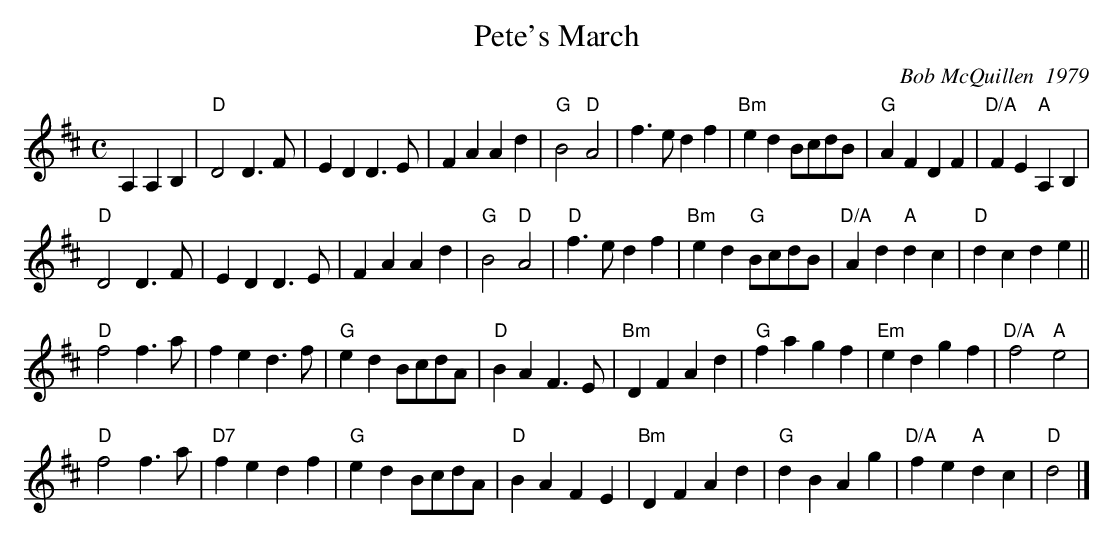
X:1
T: Pete's March
C: Bob McQuillen  1979
M: C
L: 1/4
K: D
A,A,B, \
| "D"D2  D>F | ED D>E | FA Ad | "G"B2 "D"A2 | f>e df | "Bm"ed B/c/d/B/ | "G"AFDF | "D/A"FE "A"A,B, |
"D"D2  D>F | ED D>E | FA Ad | "G"B2 "D"A2 | "D"f>e df | "Bm"ed "G"B/c/d/B/ | "D/A"Ad"A"dc | "D"dcde ||
"D"f2 f>a | fe d>f | "G"ed B/c/d/A/ | "D"BA F>E |"Bm" DF Ad | "G"fa gf | "Em"ed gf | "D/A"f2 "A"e2 |
"D"f2 f>a | "D7"fe df | "G"ed B/c/d/A/ | "D"BA FE |"Bm" DF Ad | "G"dB Ag | "D/A"fe "A"dc | "D"d2 |]
